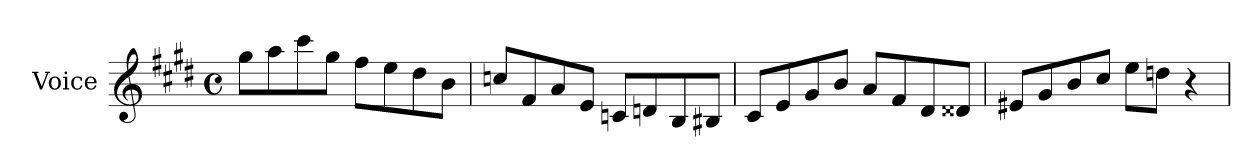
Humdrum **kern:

**kern
*part1
*staff1
*I"Voice
*I'Voice
*clefG2
*k[f#c#g#d#]
*M4/4
*met(c)
=1
8gg#\L
8aa\
8ccc#\
8gg#\J
8ff#\L
8ee\
8dd#\
8b\J
=2
8ccn/L
8f#/
8a/
8e/J
8cn/L
8dn/
8B/
8B#X/J
=3
8c#/L
8e/
8g#/
8b/J
8a/L
8f#/
8d#/
8d##X/J
=4
8e#X/L
8g#/
8b/
8cc#/J
8ee\L
8ddn\J
4r
=
*-
